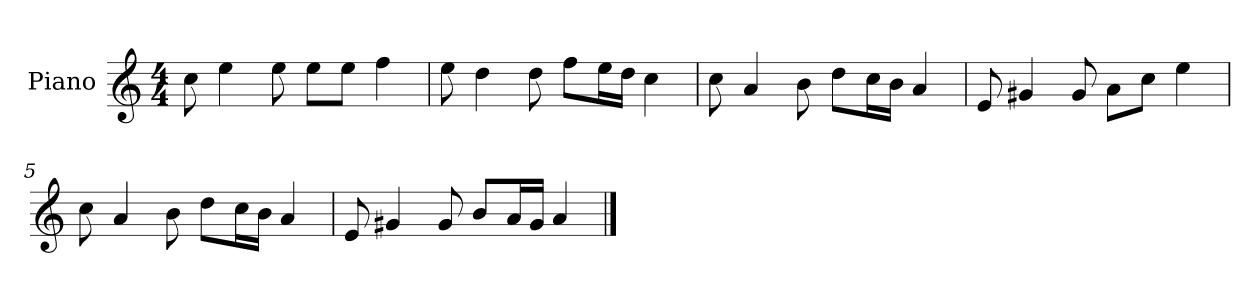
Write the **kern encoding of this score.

**kern
*part1
*staff1
*I"Piano
*I'P-no
*clefG2
*k[]
*M4/4
*MM90
=1
8cc\
4ee\
8ee\
8ee\L
8ee\J
4ff\
=2
8ee\
4dd\
8dd\
8ff\L
16ee\L
16dd\JJ
4cc\
=3
8cc\
4a/
8b\
8dd\L
16cc\L
16b\JJ
4a/
=4
8e/
4g#X/
8g#/
8a\L
8cc\J
4ee\
=5
8cc\
4a/
8b\
8dd\L
16cc\L
16b\JJ
4a/
!!LO:LB:g=z
=6
8e/
4g#X/
8g#/
8b/L
16a/L
16g#/JJ
4a/
==
*-
